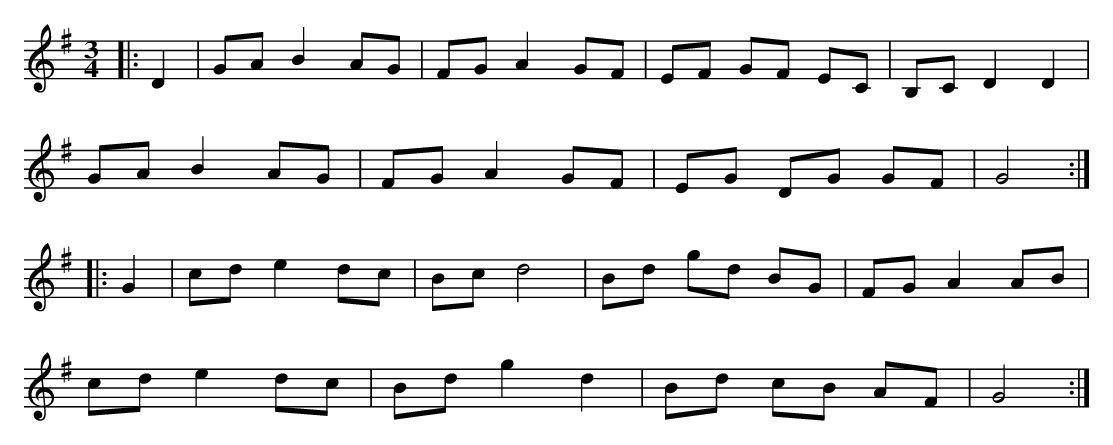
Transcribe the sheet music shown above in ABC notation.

X:1
M:3/4
K:G
|:D2|GA B2 AG|FG A2 GF|EF GF EC|B,C D2D2|
GA B2 AG|FG A2 GF|EG DG GF|G4:|
|:G2|cd e2 dc|Bc d4|Bd gd BG|FG A2 AB|
cd e2 dc|Bd g2 d2|Bd cB AF|G4:|
